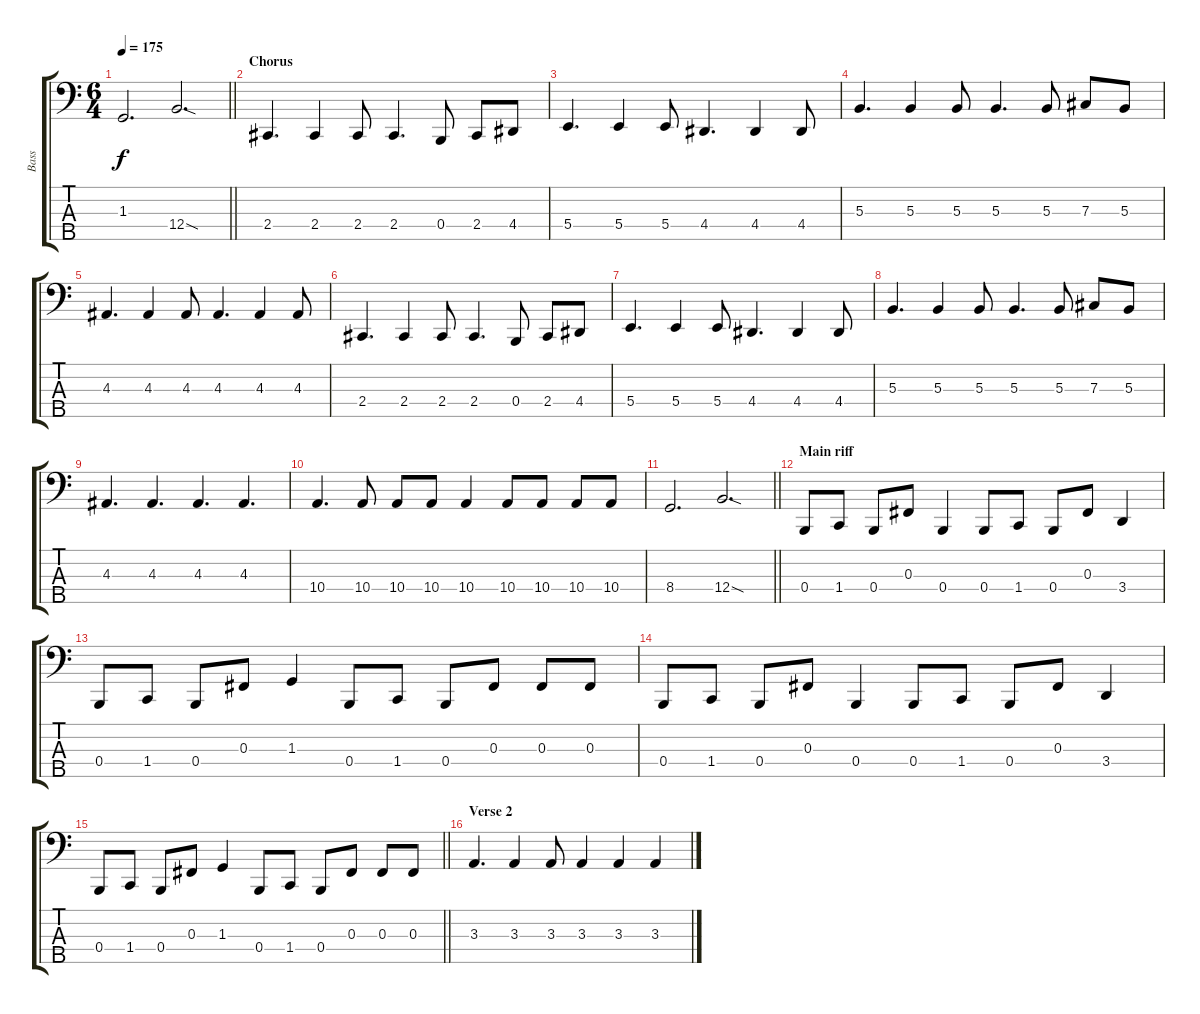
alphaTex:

\track ("Bass" "Bass") {instrument electricbassfinger}
\staff {score tabs}
\tuning (E2 B1 Gb1 B0 Gb0) {hide}
\ts (6 4)
\tempo 175
\clef f4
\barLineRight lightlight
\ks c
1.3{t}.2{d dy f} 12.4{sod}.2{d} |
\section ("" "Chorus")
2.4.4{d} 2.4.4 2.4.8 2.4.4{d} 0.4.8 2.4.8 4.4.8 |
5.4.4{d} 5.4.4 5.4.8 4.4.4{d} 4.4.4 4.4.8 |
5.3.4{d} 5.3.4 5.3.8 5.3.4{d} 5.3.8 7.3.8 5.3.8 |
4.3.4{d} 4.3.4 4.3.8 4.3.4{d} 4.3.4 4.3.8 |
2.4.4{d} 2.4.4 2.4.8 2.4.4{d} 0.4.8 2.4.8 4.4.8 |
5.4.4{d} 5.4.4 5.4.8 4.4.4{d} 4.4.4 4.4.8 |
5.3.4{d} 5.3.4 5.3.8 5.3.4{d} 5.3.8 7.3.8 5.3.8 |
4.3.4{d} 4.3.4{d} 4.3.4{d} 4.3.4{d} |
10.4.4{d} 10.4.8 10.4.8 10.4.8 10.4.4 10.4.8 10.4.8 10.4.8 10.4.8 |
\barLineRight lightlight
8.4.2{d} 12.4{sod}.2{d} |
\section ("" "Main riff")
0.4.8 1.4.8 0.4.8 0.3.8 0.4.4 0.4.8 1.4.8 0.4.8 0.3.8 3.4.4 |
0.4.8 1.4.8 0.4.8 0.3.8 1.3.4 0.4.8 1.4.8 0.4.8 0.3.8 0.3.8 0.3.8 |
0.4.8 1.4.8 0.4.8 0.3.8 0.4.4 0.4.8 1.4.8 0.4.8 0.3.8 3.4.4 |
\barLineRight lightlight
0.4.8 1.4.8 0.4.8 0.3.8 1.3.4 0.4.8 1.4.8 0.4.8 0.3.8 0.3.8 0.3.8 |
\section ("" "Verse 2")
3.3.4{d} 3.3.4 3.3.8 3.3.4 3.3.4 3.3.4
